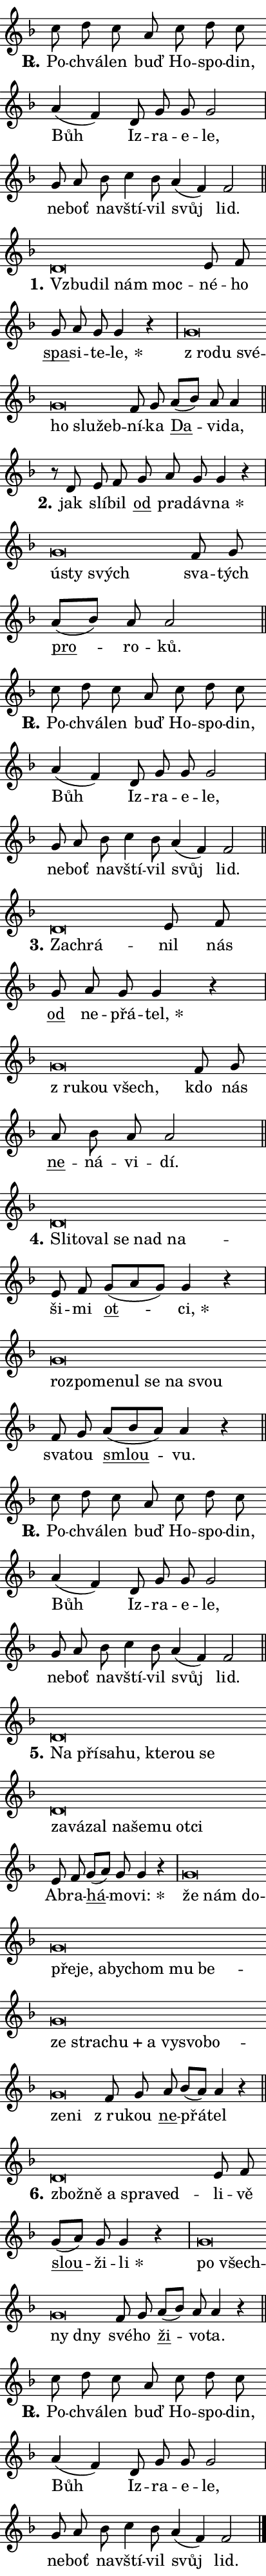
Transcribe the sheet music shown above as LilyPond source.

\version "2.22.1"
\header { tagline = "" }
\paper {
  indent = 0\cm
  top-margin = 0\cm
  right-margin = 0\cm
  bottom-margin = 0\cm
  left-margin = 0\cm
  paper-width = 7\cm
  page-breaking = #ly:one-page-breaking
  system-system-spacing.basic-distance = #11
  score-system-spacing.basic-distance = #11
  ragged-last = ##f
}


%% Author: Thomas Morley
%% https://lists.gnu.org/archive/html/lilypond-user/2020-05/msg00002.html
#(define (line-position grob)
"Returns position of @var[grob} in current system:
   @code{'start}, if at first time-step
   @code{'end}, if at last time-step
   @code{'middle} otherwise
"
  (let* ((col (ly:item-get-column grob))
         (ln (ly:grob-object col 'left-neighbor))
         (rn (ly:grob-object col 'right-neighbor))
         (col-to-check-left (if (ly:grob? ln) ln col))
         (col-to-check-right (if (ly:grob? rn) rn col))
         (break-dir-left
           (and
             (ly:grob-property col-to-check-left 'non-musical #f)
             (ly:item-break-dir col-to-check-left)))
         (break-dir-right
           (and
             (ly:grob-property col-to-check-right 'non-musical #f)
             (ly:item-break-dir col-to-check-right))))
        (cond ((eqv? 1 break-dir-left) 'start)
              ((eqv? -1 break-dir-right) 'end)
              (else 'middle))))

#(define (tranparent-at-line-position vctor)
  (lambda (grob)
  "Relying on @code{line-position} select the relevant enry from @var{vctor}.
Used to determine transparency,"
    (case (line-position grob)
      ((end) (not (vector-ref vctor 0)))
      ((middle) (not (vector-ref vctor 1)))
      ((start) (not (vector-ref vctor 2))))))

noteHeadBreakVisibility =
#(define-music-function (break-visibility)(vector?)
"Makes @code{NoteHead}s transparent relying on @var{break-visibility}"
#{
  \override NoteHead.transparent =
    #(tranparent-at-line-position break-visibility)
#})

#(define delete-ledgers-for-transparent-note-heads
  (lambda (grob)
    "Reads whether a @code{NoteHead} is transparent.
If so this @code{NoteHead} is removed from @code{'note-heads} from
@var{grob}, which is supposed to be @code{LedgerLineSpanner}.
As a result ledgers are not printed for this @code{NoteHead}"
    (let* ((nhds-array (ly:grob-object grob 'note-heads))
           (nhds-list
             (if (ly:grob-array? nhds-array)
                 (ly:grob-array->list nhds-array)
                 '()))
           ;; Relies on the transparent-property being done before
           ;; Staff.LedgerLineSpanner.after-line-breaking is executed.
           ;; This is fragile ...
           (to-keep
             (remove
               (lambda (nhd)
                 (ly:grob-property nhd 'transparent #f))
               nhds-list)))
      ;; TODO find a better method to iterate over grob-arrays, similiar
      ;; to filter/remove etc for lists
      ;; For now rebuilt from scratch
      (set! (ly:grob-object grob 'note-heads)  '())
      (for-each
        (lambda (nhd)
          (ly:pointer-group-interface::add-grob grob 'note-heads nhd))
        to-keep))))

hideNotes = {
  \noteHeadBreakVisibility #begin-of-line-visible
}
unHideNotes = {
  \noteHeadBreakVisibility #all-visible
}

% work-around for resetting accidentals
% https://lilypond.org/doc/v2.23/Documentation/notation/displaying-rhythms#unmetered-music
cadenzaMeasure = {
  \cadenzaOff
  \partial 1024 s1024
  \cadenzaOn
}

#(define-markup-command (accent layout props text) (markup?)
  "Underline accented syllable"
  (interpret-markup layout props
    #{\markup \override #'(offset . 4.3) \underline { #text }#}))

responsum = \markup \concat {
  "R" \hspace #-1.05 \path #0.1 #'((moveto 0 0.07) (lineto 0.9 0.8)) \hspace #0.05 "."
}

\layout {
    \context {
        \Staff
        \remove "Time_signature_engraver"
        \override LedgerLineSpanner.after-line-breaking = #delete-ledgers-for-transparent-note-heads
    }
    \context {
        \Voice {
            \override NoteHead.output-attributes = #'((class . "notehead"))
            \override Hairpin.height = #0.55
        }
    }
    \context {
        \Lyrics {
            \override StanzaNumber.output-attributes = #'((class . "stanzanumber"))
            \override LyricSpace.minimum-distance = #0.9
            \override LyricText.font-name = #"TeX Gyre Schola"
            \override LyricText.font-size = 1
            \override StanzaNumber.font-name = #"TeX Gyre Schola Bold"
            \override StanzaNumber.font-size = 1
        }
    }
}

% magnetic-lyrics.ily
%
%   written by
%     Jean Abou Samra <jean@abou-samra.fr>
%     Werner Lemberg <wl@gnu.org>
%
%   adapted by
%     Jiri Hon <jiri.hon@gmail.com>
%
% Version 2022-Apr-15

% https://www.mail-archive.com/lilypond-user@gnu.org/msg149350.html

#(define (Left_hyphen_pointer_engraver context)
   "Collect syllable-hyphen-syllable occurrences in lyrics and store
them in properties.  This engraver only looks to the left.  For
example, if the lyrics input is @code{foo -- bar}, it does the
following.

@itemize @bullet
@item
Set the @code{text} property of the @code{LyricHyphen} grob between
@q{foo} and @q{bar} to @code{foo}.

@item
Set the @code{left-hyphen} property of the @code{LyricText} grob with
text @q{foo} to the @code{LyricHyphen} grob between @q{foo} and
@q{bar}.
@end itemize

Use this auxiliary engraver in combination with the
@code{lyric-@/text::@/apply-@/magnetic-@/offset!} hook."
   (let ((hyphen #f)
         (text #f))
     (make-engraver
      (acknowledgers
       ((lyric-syllable-interface engraver grob source-engraver)
        (set! text grob)))
      (end-acknowledgers
       ((lyric-hyphen-interface engraver grob source-engraver)
        ;(when (not (grob::has-interface grob 'lyric-space-interface))
          (set! hyphen grob)));)
      ((stop-translation-timestep engraver)
       (when (and text hyphen)
         (ly:grob-set-object! text 'left-hyphen hyphen))
       (set! text #f)
       (set! hyphen #f)))))

#(define (lyric-text::apply-magnetic-offset! grob)
   "If the space between two syllables is less than the value in
property @code{LyricText@/.details@/.squash-threshold}, move the right
syllable to the left so that it gets concatenated with the left
syllable.

Use this function as a hook for
@code{LyricText@/.after-@/line-@/breaking} if the
@code{Left_@/hyphen_@/pointer_@/engraver} is active."
   (let ((hyphen (ly:grob-object grob 'left-hyphen #f)))
     (when hyphen
       (let ((left-text (ly:spanner-bound hyphen LEFT)))
         (when (grob::has-interface left-text 'lyric-syllable-interface)
           (let* ((common (ly:grob-common-refpoint grob left-text X))
                  (this-x-ext (ly:grob-extent grob common X))
                  (left-x-ext
                   (begin
                     ;; Trigger magnetism for left-text.
                     (ly:grob-property left-text 'after-line-breaking)
                     (ly:grob-extent left-text common X)))
                  ;; `delta` is the gap width between two syllables.
                  (delta (- (interval-start this-x-ext)
                            (interval-end left-x-ext)))
                  (details (ly:grob-property grob 'details))
                  (threshold (assoc-get 'squash-threshold details 0.2)))
             (when (< delta threshold)
               (let* (;; We have to manipulate the input text so that
                      ;; ligatures crossing syllable boundaries are not
                      ;; disabled.  For languages based on the Latin
                      ;; script this is essentially a beautification.
                      ;; However, for non-Western scripts it can be a
                      ;; necessity.
                      (lt (ly:grob-property left-text 'text))
                      (rt (ly:grob-property grob 'text))
                      (is-space (grob::has-interface hyphen 'lyric-space-interface))
                      (space (if is-space " " ""))
                      (space-markup (grob-interpret-markup grob " "))
                      (space-size (interval-length (ly:stencil-extent space-markup X)))
                      (extra-delta (if is-space space-size 0))
                      ;; Append new syllable.
                      (ltrt-space (if (and (string? lt) (string? rt))
                                (string-append lt space rt)
                                (make-concat-markup (list lt space rt))))
                      ;; Right-align `ltrt` to the right side.
                      (ltrt-space-markup (grob-interpret-markup
                               grob
                               (make-translate-markup
                                (cons (interval-length this-x-ext) 0)
                                (make-right-align-markup ltrt-space)))))
                 (begin
                   ;; Don't print `left-text`.
                   (ly:grob-set-property! left-text 'stencil #f)
                   ;; Set text and stencil (which holds all collected
                   ;; syllables so far) and shift it to the left.
                   (ly:grob-set-property! grob 'text ltrt-space)
                   (ly:grob-set-property! grob 'stencil ltrt-space-markup)
                   (ly:grob-translate-axis! grob (- (- delta extra-delta)) X))))))))))


#(define (lyric-hyphen::displace-bounds-first grob)
   ;; Make very sure this callback isn't triggered too early.
   (let ((left (ly:spanner-bound grob LEFT))
         (right (ly:spanner-bound grob RIGHT)))
     (ly:grob-property left 'after-line-breaking)
     (ly:grob-property right 'after-line-breaking)
     (ly:lyric-hyphen::print grob)))

squashThreshold = #0.4

\layout {
  \context {
    \Lyrics
    \consists #Left_hyphen_pointer_engraver
    \override LyricText.after-line-breaking =
      #lyric-text::apply-magnetic-offset!
    \override LyricHyphen.stencil = #lyric-hyphen::displace-bounds-first
    \override LyricText.details.squash-threshold = \squashThreshold
    \override LyricHyphen.minimum-distance = 0
    \override LyricHyphen.minimum-length = \squashThreshold
  }
}

squash = \override LyricText.details.squash-threshold = 9999
unSquash = \override LyricText.details.squash-threshold = \squashThreshold

left = \override LyricText.self-alignment-X = #LEFT
unLeft = \revert LyricText.self-alignment-X

starOffset = #(lambda (grob) 
                (let ((x_offset (ly:self-alignment-interface::aligned-on-x-parent grob)))
                  (if (= x_offset 0) 0 (+ x_offset 1.2))))

star = #(define-music-function (syllable)(string?)
"Append star separator at the end of a syllable"
#{
  \once \override LyricText.X-offset = #starOffset
  \lyricmode { \markup {
    #syllable
    \override #'((font-name . "TeX Gyre Schola Bold")) \hspace #0.2 \lower #0.65 \larger "*"
  } }
#})

starAccent = #(define-music-function (syllable)(string?)
"Append star separator at the end of a syllable and make accent"
#{
  \once \override LyricText.X-offset = #starOffset
  \lyricmode { \markup {
    \accent #syllable
    \override #'((font-name . "TeX Gyre Schola Bold")) \hspace #0.2 \lower #0.65 \larger "*"
  } }
#})

breath = #(define-music-function (syllable)(string?)
"Append breathing indicator at the end of a syllable"
#{
  \lyricmode { \markup { #syllable "+" } }
#})

optionalBreath = #(define-music-function (syllable)(string?)
"Append optional breathing indicator at the end of a syllable"
#{
  \lyricmode { \markup { #syllable "(+)" } }
#})


\score {
    <<
        \new Voice = "melody" { \cadenzaOn \key f \major \relative { c''8 d c a \bar "" c d c \bar "" a4( f) \bar "" d8 g g g2 \cadenzaMeasure \bar "|" g8 a \bar "" bes c4 bes8 \bar "" a4( f) f2 \cadenzaMeasure \bar "||" \break }
\relative { d'\breve*1/16 \hideNotes \breve*1/16 \bar "" \breve*1/16 \breve*1/16 \bar "" \unHideNotes e8 f \bar "" g a g g4 r \cadenzaMeasure \bar "|" g\breve*1/16 \hideNotes \breve*1/16 \bar "" \breve*1/16 \bar "" \breve*1/16 \bar "" \breve*1/16 \breve*1/16 \bar "" \unHideNotes f8 g \bar "" a[( bes)] a a4 \cadenzaMeasure \bar "||" \break }
\relative { r8 d'8 e8 f \bar "" g a g g4 r \cadenzaMeasure \bar "|" g\breve*1/16 \hideNotes \breve*1/16 \breve*1/16 \bar "" \unHideNotes f8 g \bar "" a[( bes)] a a2 \cadenzaMeasure \bar "||" \break }
\relative { c''8 d c a \bar "" c d c \bar "" a4( f) \bar "" d8 g g g2 \cadenzaMeasure \bar "|" g8 a \bar "" bes c4 bes8 \bar "" a4( f) f2 \cadenzaMeasure \bar "||" \break }
\relative { d'\breve*1/16 \hideNotes \breve*1/16 \bar "" \unHideNotes e8 f \bar "" g a g g4 r \cadenzaMeasure \bar "|" g\breve*1/16 \hideNotes \breve*1/16 \breve*1/16 \bar "" \unHideNotes f8 g \bar "" a bes a a2 \cadenzaMeasure \bar "||" \break }
\relative { d'\breve*1/16 \hideNotes \breve*1/16 \bar "" \breve*1/16 \bar "" \breve*1/16 \bar "" \breve*1/16 \breve*1/16 \bar "" \unHideNotes e8 f \bar "" g[( a g)] g4 r \cadenzaMeasure \bar "|" g\breve*1/16 \hideNotes \breve*1/16 \bar "" \breve*1/16 \bar "" \breve*1/16 \bar "" \breve*1/16 \bar "" \breve*1/16 \breve*1/16 \bar "" \unHideNotes f8 g \bar "" a[( bes a)] a4 r \cadenzaMeasure \bar "||" \break }
\relative { c''8 d c a \bar "" c d c \bar "" a4( f) \bar "" d8 g g g2 \cadenzaMeasure \bar "|" g8 a \bar "" bes c4 bes8 \bar "" a4( f) f2 \cadenzaMeasure \bar "||" \break }
\relative { d'\breve*1/16 \hideNotes \breve*1/16 \bar "" \breve*1/16 \bar "" \breve*1/16 \bar "" \breve*1/16 \bar "" \breve*1/16 \bar "" \breve*1/16 \bar "" \breve*1/16 \bar "" \breve*1/16 \bar "" \breve*1/16 \bar "" \breve*1/16 \bar "" \breve*1/16 \bar "" \breve*1/16 \bar "" \breve*1/16 \breve*1/16 \bar "" \unHideNotes e8 f \bar "" g[( a)] g g4 r \cadenzaMeasure \bar "|" g\breve*1/16 \hideNotes \breve*1/16 \bar "" \breve*1/16 \bar "" \breve*1/16 \bar "" \breve*1/16 \bar "" \breve*1/16 \bar "" \breve*1/16 \bar "" \breve*1/16 \bar "" \breve*1/16 \bar "" \breve*1/16 \bar "" \breve*1/16 \bar "" \breve*1/16 \bar "" \breve*1/16 \bar "" \breve*1/16 \bar "" \breve*1/16 \bar "" \breve*1/16 \bar "" \breve*1/16 \bar "" \breve*1/16 \breve*1/16 \bar "" \unHideNotes f8 g \bar "" a bes[( a)] a4 r \cadenzaMeasure \bar "||" \break }
\relative { d'\breve*1/16 \hideNotes \breve*1/16 \bar "" \breve*1/16 \bar "" \breve*1/16 \breve*1/16 \bar "" \unHideNotes e8 f \bar "" g[( a)] g g4 r \cadenzaMeasure \bar "|" g\breve*1/16 \hideNotes \breve*1/16 \bar "" \breve*1/16 \breve*1/16 \bar "" \unHideNotes f8 g \bar "" a[( bes)] a a4 r \cadenzaMeasure \bar "||" \break }
\relative { c''8 d c a \bar "" c d c \bar "" a4( f) \bar "" d8 g g g2 \cadenzaMeasure \bar "|" g8 a \bar "" bes c4 bes8 \bar "" a4( f) f2 \cadenzaMeasure \bar "||" \break } \bar "|." }
        \new Lyrics \lyricsto "melody" { \lyricmode { \set stanza = \responsum
Po -- chvá -- len buď Ho -- spo -- din, Bůh Iz -- ra -- e -- le, ne -- boť na -- vští -- vil svůj lid.
\set stanza = "1."
\left Vzbu -- \squash dil nám moc -- \unLeft \unSquash né -- ho \markup \accent spa -- si -- te -- \star le, \left "z ro" -- \squash du své -- ho slu -- žeb -- \unLeft \unSquash ní -- ka \markup \accent Da -- vi -- da,
\set stanza = "2."
jak slí -- bil \markup \accent od pra -- dáv -- \star na \left ús -- \squash ty svých \unLeft \unSquash sva -- tých \markup \accent pro -- ro -- ků.
\set stanza = \responsum
Po -- chvá -- len buď Ho -- spo -- din, Bůh Iz -- ra -- e -- le, ne -- boť na -- vští -- vil svůj lid.
\set stanza = "3."
\left Za -- \squash chrá -- \unLeft \unSquash nil nás \markup \accent od ne -- přá -- \star tel, \left "z ru" -- \squash kou všech, \unLeft \unSquash kdo nás \markup \accent ne -- ná -- vi -- dí.
\set stanza = "4."
\left Sli -- \squash to -- val se nad na -- \unLeft \unSquash ši -- mi \markup \accent ot -- \star ci, \left roz -- \squash po -- me -- nul se na svou \unLeft \unSquash sva -- tou \markup \accent smlou -- vu.
\set stanza = \responsum
Po -- chvá -- len buď Ho -- spo -- din, Bůh Iz -- ra -- e -- le, ne -- boť na -- vští -- vil svůj lid.
\set stanza = "5."
\left Na \squash pří -- sa -- hu, kte -- rou se za -- vá -- zal na -- še -- mu ot -- ci \unLeft \unSquash Ab -- ra -- \markup \accent há -- mo -- \star vi: \left že \squash nám do -- pře -- je, a -- by -- chom mu be -- ze stra -- \breath "chu" a vy -- svo -- bo -- ze -- ni \unLeft \unSquash "z ru" -- kou \markup \accent ne -- přá -- tel
\set stanza = "6."
\left zbož -- \squash ně a spra -- ved -- \unLeft \unSquash li -- vě \markup \accent slou -- ži -- \star li \left po \squash všech -- ny dny \unLeft \unSquash své -- ho \markup \accent ži -- vo -- ta.
\set stanza = \responsum
Po -- chvá -- len buď Ho -- spo -- din, Bůh Iz -- ra -- e -- le, ne -- boť na -- vští -- vil svůj lid. } }
    >>
    \layout {}
}
